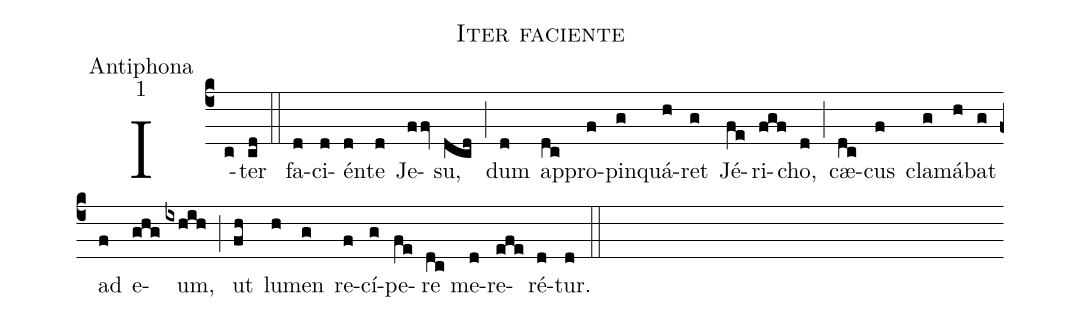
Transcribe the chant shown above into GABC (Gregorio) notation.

name:Iter faciente;
office-part:Antiphona;
mode:1;
%%
(c4) I(c)ter(cd) (::)
fa(d)ci(d)én(d)te(d) Je(ffv)su,(dcd) (;) dum(d) ap(dc)pro(f)pin(g)quá(h)ret(g) Jé(fe)ri(fgf)cho,(d) (;) cæ(dc)cus(f) cla(g)má(h)bat(g) ad(f) e(ghg)um,(ixhih) (;) ut(fh) lu(h)men(g) re(f)cí(g)pe(fe)re(dc) me(d)re(efe)ré(d)tur.(d) (::)
